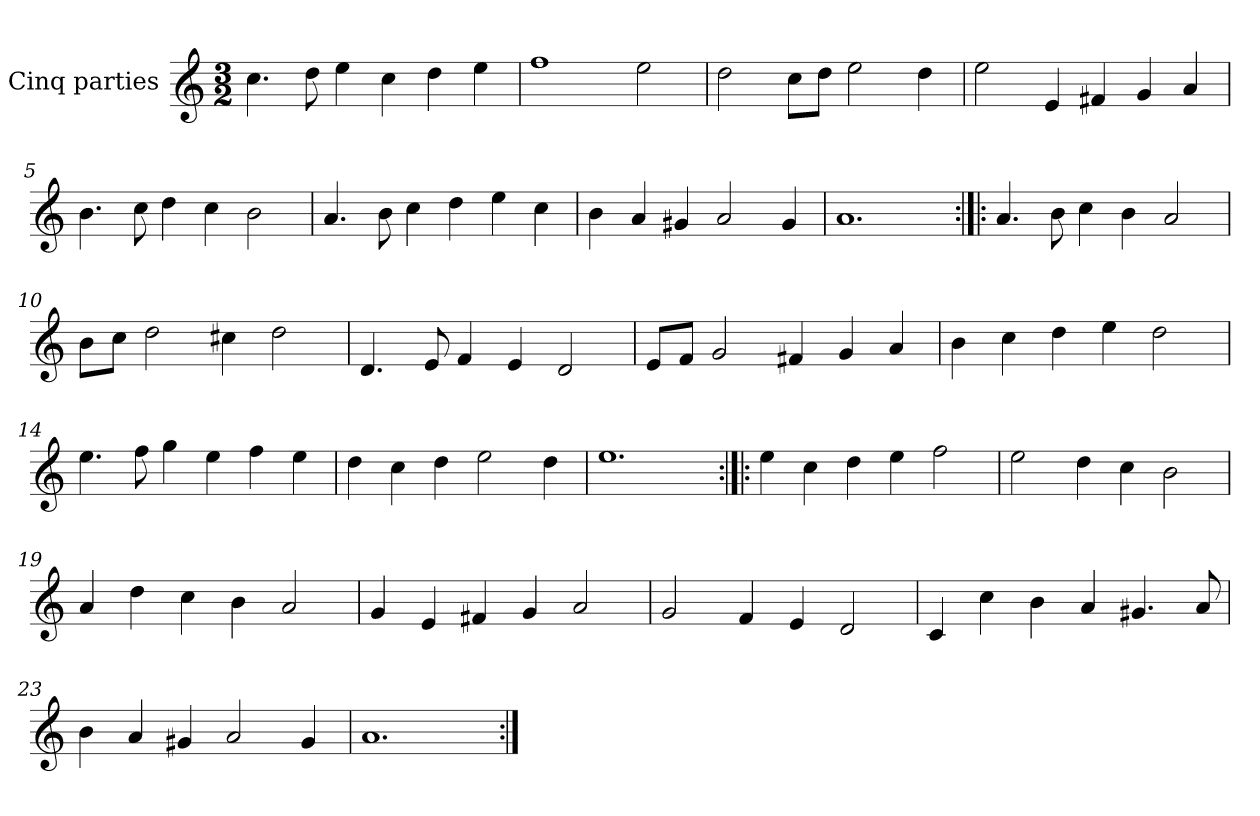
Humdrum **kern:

**kern
*part1
*staff1
*I"Cinq parties
*clefG2
*k[]
*M3/2
*MM180
=1
4.cc\
8dd\
4ee\
4cc\
4dd\
4ee\
=2
1ff
2ee\
=3
2dd\
8cc\L
8dd\J
2ee\
4dd\
=4
2ee\
4e/
4f#X/
4g/
4a/
=5
4.b\
8cc\
4dd\
4cc\
2b\
=6
4.a/
8b\
4cc\
4dd\
4ee\
4cc\
=7
4b\
4a/
4g#X/
2a/
4g#/
=8
1.a
=9:|!|:
4.a/
8b\
4cc\
4b\
2a/
=10
8b\L
8cc\J
2dd\
4cc#X\
2dd\
=11
4.d/
8e/
4f/
4e/
2d/
=12
8e/L
8f/J
2g/
4f#X/
4g/
4a/
=13
4b\
4cc\
4dd\
4ee\
2dd\
=14
4.ee\
8ff\
4gg\
4ee\
4ff\
4ee\
=15
4dd\
4cc\
4dd\
2ee\
4dd\
=16
1.ee
=17:|!|:
4ee\
4cc\
4dd\
4ee\
2ff\
=18
2ee\
4dd\
4cc\
2b\
=19
4a/
4dd\
4cc\
4b\
2a/
=20
4g/
4e/
4f#X/
4g/
2a/
=21
2g/
4f/
4e/
2d/
=22
4c/
4cc\
4b\
4a/
4.g#X/
8a/
=23
4b\
4a/
4g#X/
2a/
4g#/
=24
1.a
=:|!
*-
